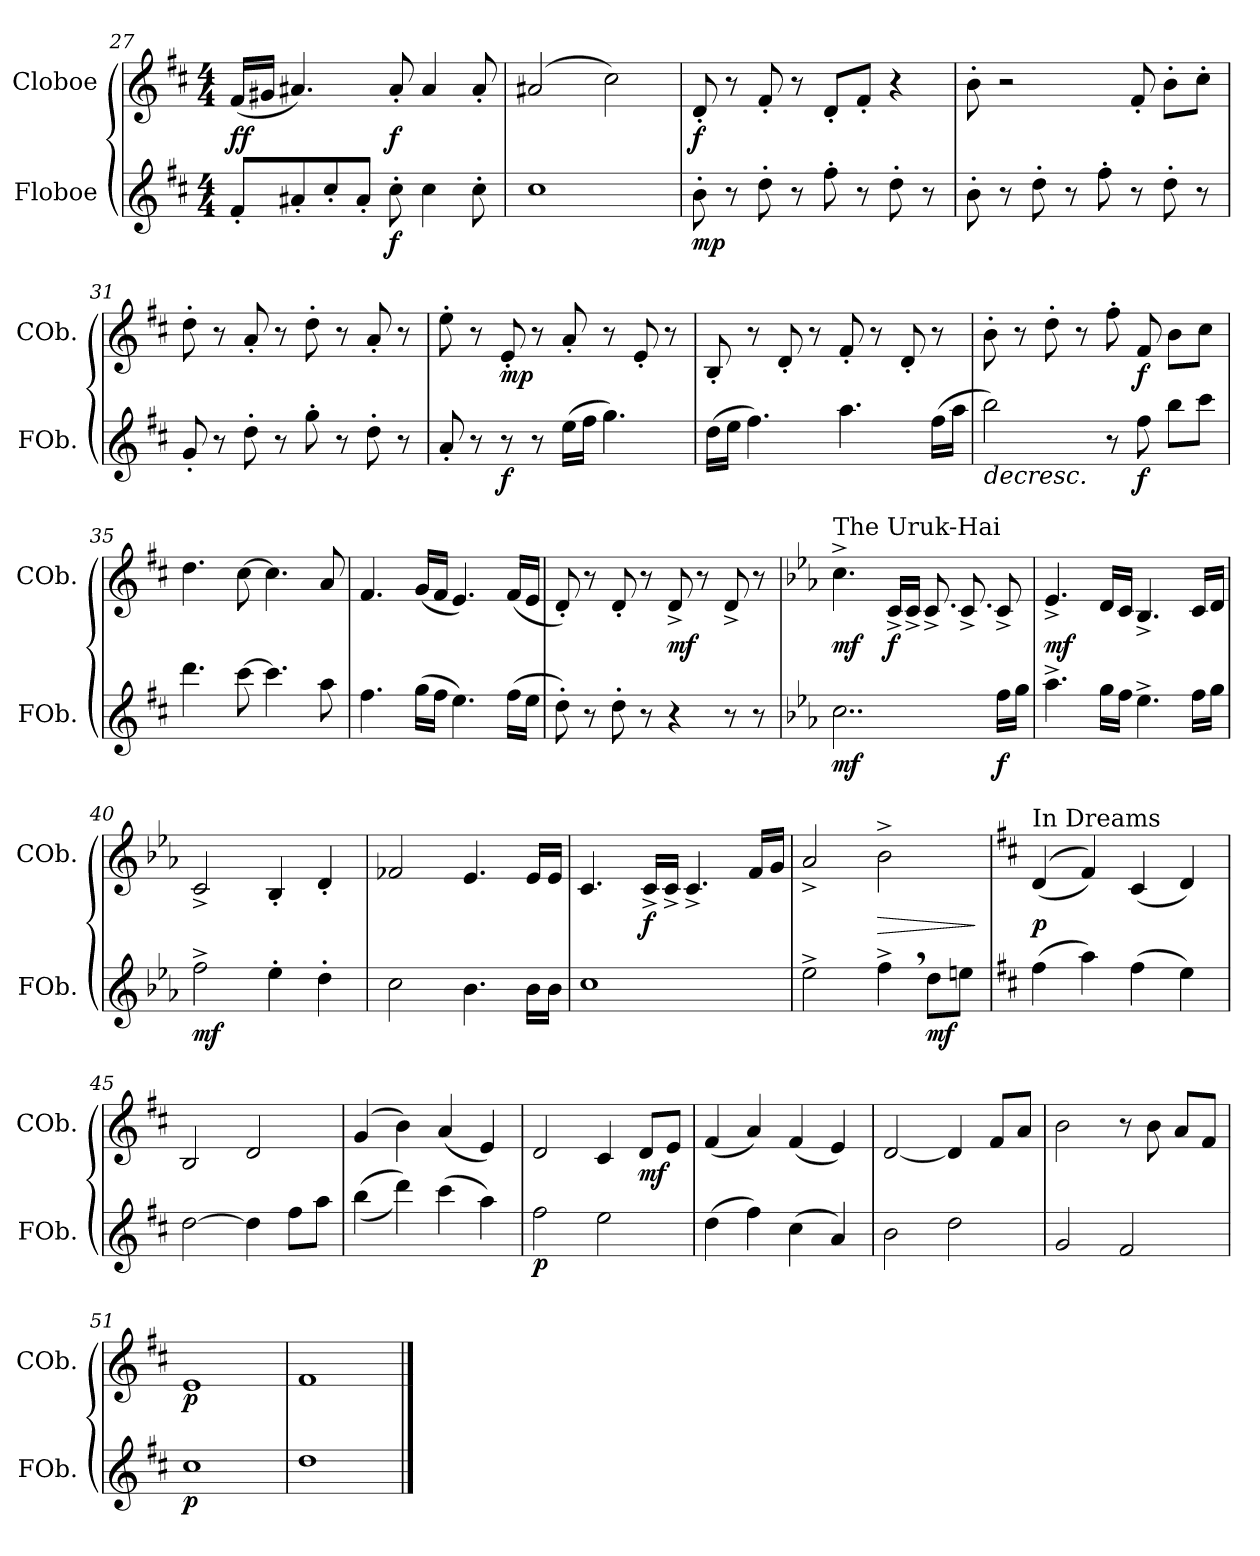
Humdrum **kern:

**kern	**dynam	**kern	**dynam
*part2	*part2	*part1	*part1
*staff2	*staff2	*staff1	*staff1
*I"Floboe	*	*I"Cloboe	*
*I'FOb.	*	*I'COb.	*
*clefG2	*	*clefG2	*
*k[f#c#]	*	*k[f#c#]	*
*M4/4	*	*M4/4	*
=27	=27	=27	=27
!	!	!	!LO:DY:b
8f#'/L	.	(<16f#/LL	ff
.	.	16g#X/JJ	.
8a#X'/	.	4.a#X/)	.
8cc#'/	.	.	.
8a#'/J	.	.	.
!	!LO:DY:b	!	!LO:DY:b
8cc#'\	f	8a#'/	f
4cc#\	.	4a#/	.
8cc#'\	.	8a#'/	.
!!LO:LB:g=z
=28	=28	=28	=28
1cc#	.	(>2a#X/	.
.	.	2cc#\)	.
=29	=29	=29	=29
!	!LO:DY:b	!	!LO:DY:b
8b'\	mp	8d'/	f
8r	.	8r	.
8dd'\	.	8f#'/	.
8r	.	8r	.
8ff#'\	.	8d'/L	.
8r	.	8f#'/J	.
8dd'\	.	4r	.
8r	.	.	.
=30	=30	=30	=30
8b'\	.	8b'\	.
8r	.	2r	.
8dd'\	.	.	.
8r	.	.	.
8ff#'\	.	.	.
8r	.	8f#'/	.
8dd'\	.	8b'\L	.
8r	.	8cc#'\J	.
=31	=31	=31	=31
8g'/	.	8dd'\	.
8r	.	8r	.
8dd'\	.	8a'/	.
8r	.	8r	.
8gg'\	.	8dd'\	.
8r	.	8r	.
8dd'\	.	8a'/	.
8r	.	8r	.
=32	=32	=32	=32
8a'/	.	8ee'\	.
8r	.	8r	.
!	!LO:DY:b	!	!LO:DY:b
8r	f	8e'/	mp
8r	.	8r	.
(>16ee\LL	.	8a'/	.
16ff#\JJ	.	.	.
4.gg\)	.	8r	.
.	.	8e'/	.
.	.	8r	.
!!LO:LB:g=z
=33	=33	=33	=33
(>16dd\LL	.	8B'/	.
16ee\JJ	.	.	.
4.ff#\)	.	8r	.
.	.	8d'/	.
.	.	8r	.
4.aa\	.	8f#'/	.
.	.	8r	.
.	.	8d'/	.
(>16ff#\LL	.	8r	.
16aa\JJ	.	.	.
=34	=34	=34	=34
!	!LO:HP:b	!	!
2bb\)	>	8b'\	.
.	.	8r	.
.	.	8dd'\	.
.	.	8r	.
8r	.	8ff#'\	.
!	!LO:DY:b	!	!LO:DY:b
8ff#\	f	8f#/	f
8bb\L	.	8b\L	.
8ccc#\J	.	8cc#\J	.
.	]	.	.
=35	=35	=35	=35
4.ddd\	.	4.dd\	.
[8ccc#\	.	[8cc#\	.
4.ccc#\]	.	4.cc#\]	.
8aa\	.	8a/	.
=36	=36	=36	=36
4.ff#\	.	4.f#/	.
(>16gg\LL	.	(<16g/LL	.
16ff#\JJ	.	16f#/JJ	.
4.ee\)	.	4.e/)	.
(>16ff#\LL	.	(<16f#/LL	.
16ee\JJ	.	16e/JJ	.
!!LO:LB:g=z
=37	=37	=37	=37
8dd'\)	.	8d'/)	.
8r	.	8r	.
8dd'\	.	8d'/	.
8r	.	8r	.
!	!	!	!LO:DY:b
4r	.	8d^/	mf
.	.	8r	.
8r	.	8d^/	.
8r	.	8r	.
=38	=38	=38	=38
*k[b-e-a-]	*	*k[b-e-a-]	*
*	*	*MM90	*
!	!	!LO:TX:a:t=The Uruk-Hai	!
!	!LO:DY:b	!	!LO:DY:b
2..cc\	mf	4.cc^\	mf
!	!	!	!LO:DY:b
.	.	16c^/LL	f
.	.	16c^/JJ	.
.	.	8.c^/	.
.	.	8.c^/	.
!	!LO:DY:b	!	!
16ff\LL	f	8c^/	.
16gg\JJ	.	.	.
=39	=39	=39	=39
!	!	!	!LO:DY:b
4.aa-^\	.	4.e-^/	mf
16gg\LL	.	16d/LL	.
16ff\JJ	.	16c/JJ	.
4.ee-^\	.	4.B-^/	.
16ff\LL	.	16c/LL	.
16gg\JJ	.	16d/JJ	.
=40	=40	=40	=40
!	!LO:DY:b	!	!
2ff^\	mf	2c^/	.
4ee-'\	.	4B-'/	.
4dd'\	.	4d'/	.
=41	=41	=41	=41
2cc\	.	2f-X/	.
4.b-\	.	4.e-/	.
16b-\LL	.	16e-/LL	.
16b-\JJ	.	16e-/JJ	.
!!LO:LB:g=z
=42	=42	=42	=42
1cc	.	4.c/	.
!	!	!	!LO:DY:b
.	.	16c^/LL	f
.	.	16c^/JJ	.
.	.	4.c^/	.
.	.	16f/LL	.
.	.	16g/JJ	.
=43	=43	=43	=43
2ee-^\	.	2a-^/	.
!	!	!	!LO:HP:b
4ff^,\	.	2b-^\	>
!	!LO:DY:b	!	!
8dd\L	mf	.	.
8een\J	.	.	.
.	.	.	]
=44	=44	=44	=44
*k[f#c#]	*	*k[f#c#]	*
*	*	*MM80	*
!	!	!LO:TX:t=In Dreams	!
!	!	!	!LO:DY:b
(>4ff#\	.	(<(<4d/	p
4aa\)	.	4f#/))	.
(>4ff#\	.	(<4c#/	.
4ee\)	.	4d/)	.
=45	=45	=45	=45
[2dd\	.	2B/	.
4dd\]	.	2d/	.
8ff#\L	.	.	.
8aa\J	.	.	.
=46	=46	=46	=46
(>(>4bb\	.	(>4g/	.
4ddd\))	.	4b\)	.
(>4ccc#\	.	(<4a/	.
4aa\)	.	4e/)	.
=47	=47	=47	=47
!	!LO:DY:b	!	!
2ff#\	p	2d/	.
2ee\	.	4c#/	.
!	!	!	!LO:DY:b
.	.	8d/L	mf
.	.	8e/J	.
=48	=48	=48	=48
(>4dd\	.	(<4f#/	.
4ff#\)	.	4a/)	.
(>4cc#\	.	(<4f#/	.
4a/)	.	4e/)	.
!!LO:LB:g=z
=49	=49	=49	=49
2b\	.	[2d/	.
2dd\	.	4d/]	.
.	.	8f#/L	.
.	.	8a/J	.
=50	=50	=50	=50
2g/	.	2b\	.
2f#/	.	8r	.
.	.	8b\	.
.	.	8a/L	.
.	.	8f#/J	.
=51	=51	=51	=51
!	!LO:DY:b	!	!LO:DY:b
1cc#	p	1e	p
=52	=52	=52	=52
1dd	.	1f#	.
==	==	==	==
*-	*-	*-	*-
